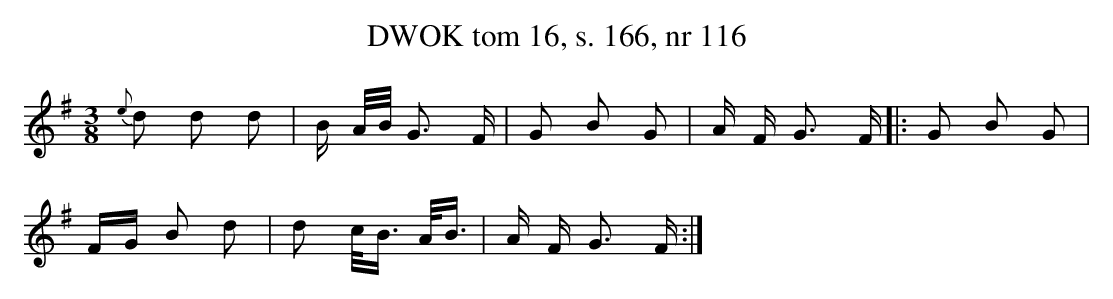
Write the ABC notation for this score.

X:1
T: DWOK tom 16, s. 166, nr 116
L: 1/16
M: 3/8
K: G
{e} d2 d2 d2 | B A/B/ G3 F | G2 B2 G2 | A F G3 F |: G2 B2 G2 |
FG B2 d2 | d2 c/B3/ A/B3/ | A F G3 F:|
